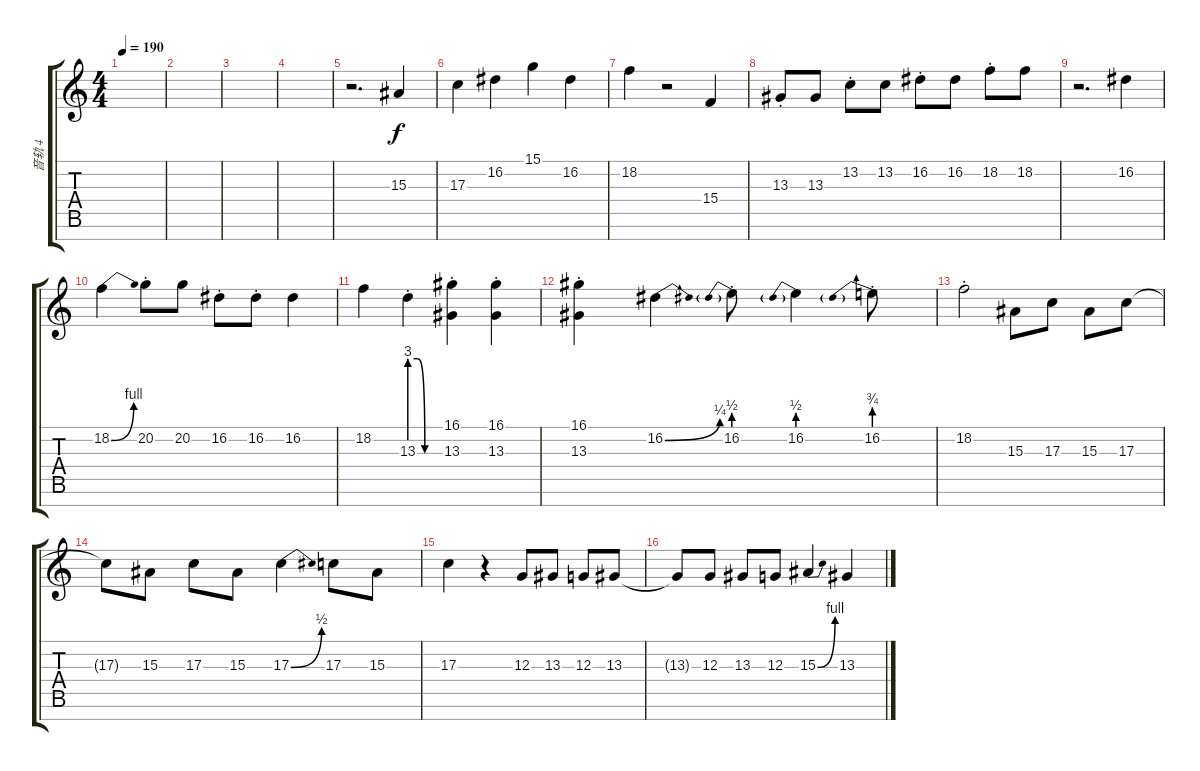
\track ("音轨 4" "音轨 4") {instrument lead2sawtooth}
\staff {score tabs}
\tuning (E4 B3 G3 D3 A2 E2 B1) {hide}
\ts (4 4)
\tempo 190
\clef g2
\ks c
|
|
|
|
r.2{d} 15.3.4 |
17.3.4 16.2.4 15.1.4 16.2.4 |
18.2.4 r.2 15.4.4 |
13.3{st}.8 13.3.8 13.2{st}.8 13.2.8 16.2{st}.8 16.2.8 18.2{st}.8 18.2.8 |
r.2{d} 16.2.4 |
18.2{be (bend 0 0 60 4)}.4 20.2{st}.8 20.2.8 16.2{st}.8 16.2{st}.8 16.2.4 |
18.2.4 13.3{be (custom 0 12 15 12 30 0 60 0) st}.4 (16.1{st} 13.3{st}).4 (16.1{st} 13.3{st}).4 |
(16.1{st} 13.3{st}).4 16.2{be (bend 0 0 60 1)}.4 16.2{be (prebend 0 2 60 2) st}.8 16.2{be (prebend 0 2 60 2)}.4 16.2{be (prebend 0 3 60 3) st}.8 |
18.2{st}.2 15.3.8 17.3.8 15.3.8 17.3.8 |
17.3{t}.8 15.3.8 17.3.8 15.3.8 17.3{be (bend 0 0 60 2)}.4 17.3.8 15.3.8 |
17.3.4 r.4 12.3.8 13.3.8 12.3.8 13.3.8 |
13.3{t}.8 12.3.8 13.3.8 12.3.8 15.3{be (bend 0 0 60 4)}.4 13.3.4
